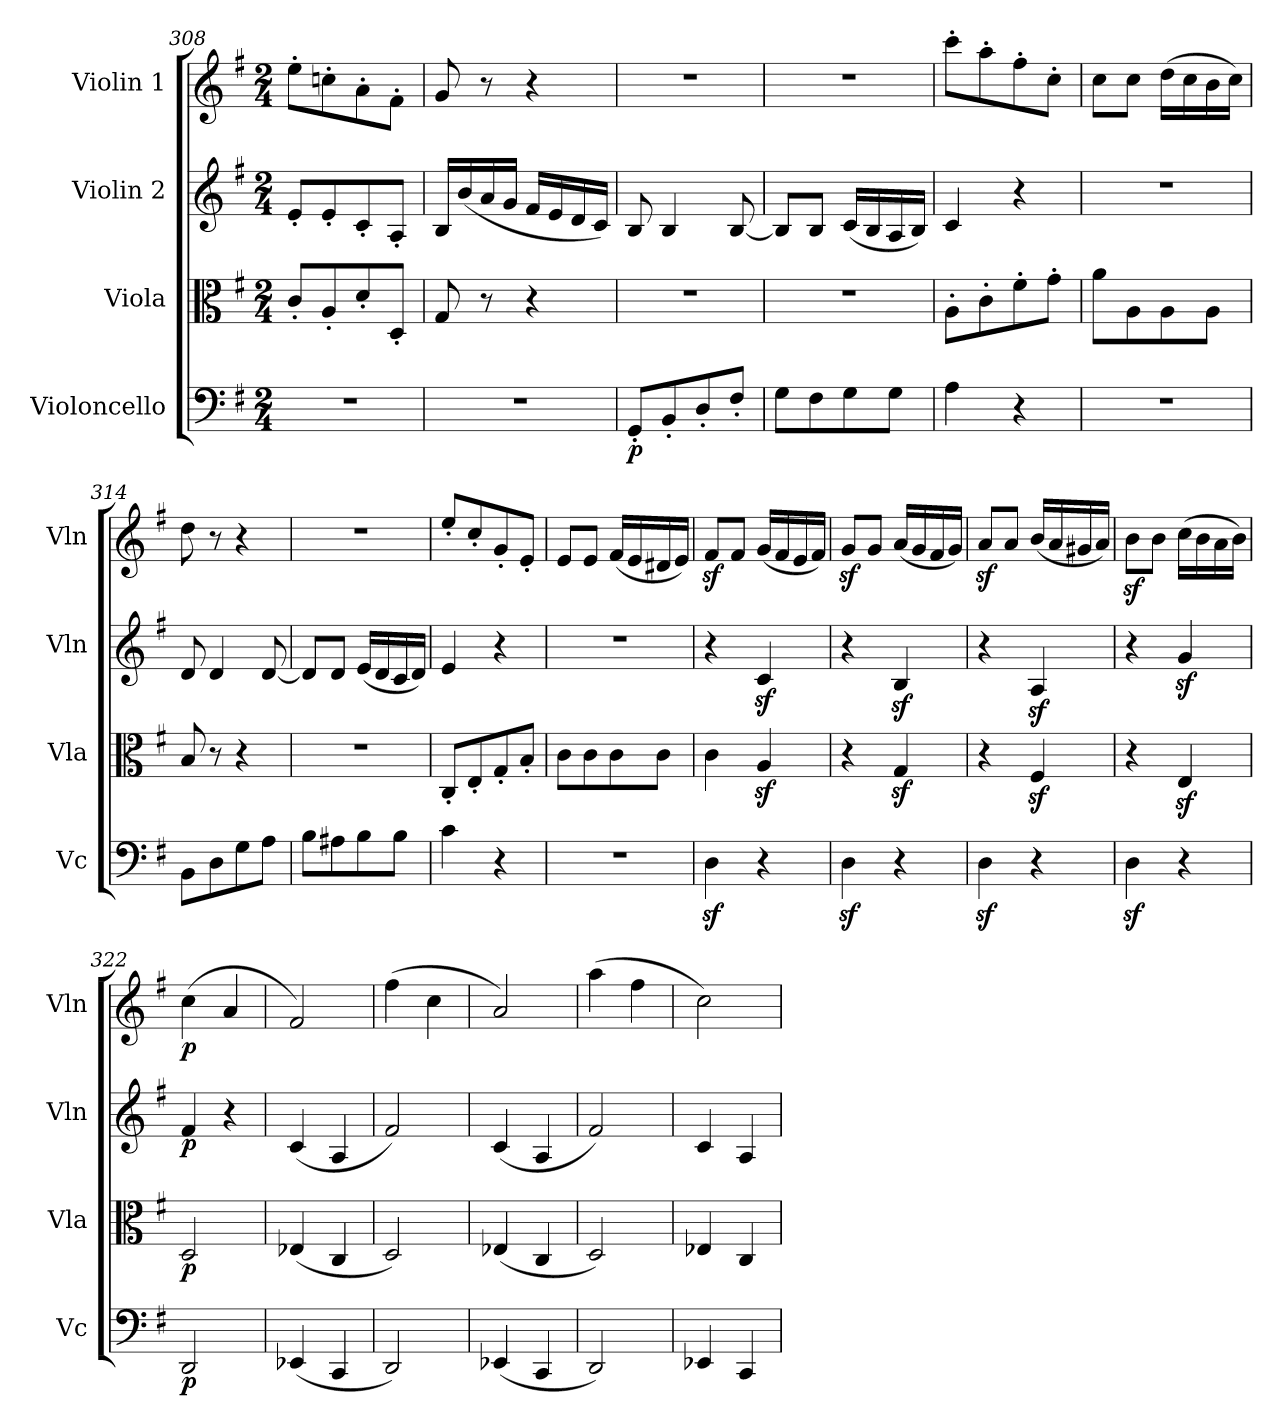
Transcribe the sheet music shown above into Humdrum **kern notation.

**kern	**dynam	**kern	**dynam	**kern	**dynam	**kern	**dynam
*part4	*part4	*part3	*part3	*part2	*part2	*part1	*part1
*staff4	*staff4	*staff3	*staff3	*staff2	*staff2	*staff1	*staff1
*I"Violoncello	*	*I"Viola	*	*I"Violin 2	*	*I"Violin 1	*
*I'Vc	*	*I'Vla	*	*I'Vln	*	*I'Vln	*
*clefF4	*	*clefC3	*	*clefG2	*	*clefG2	*
*k[f#]	*	*k[f#]	*	*k[f#]	*	*k[f#]	*
*M2/4	*	*M2/4	*	*M2/4	*	*M2/4	*
=308	=308	=308	=308	=308	=308	=308	=308
2r	.	8c'/L	.	8e'/L	.	8ee'\L	.
.	.	8A'/	.	8e'/	.	8ccn'\	.
.	.	8d'/	.	8c'/	.	8a'\	.
.	.	8D'/J	.	8A'/J	.	8f#'\J	.
=309	=309	=309	=309	=309	=309	=309	=309
2r	.	8G/	.	16B/LL	.	8g/	.
.	.	.	.	(16b/	.	.	.
.	.	8r	.	16a/	.	8r	.
.	.	.	.	16g/JJ	.	.	.
.	.	4r	.	16f#/LL	.	4r	.
.	.	.	.	16e/	.	.	.
.	.	.	.	16d/	.	.	.
.	.	.	.	16c/JJ)	.	.	.
!!LO:LB:g=z
=310	=310	=310	=310	=310	=310	=310	=310
!	!LO:DY:b	!	!	!	!	!	!
8GG'/L	p	2r	.	8B/	.	2r	.
8BB'/	.	.	.	4B/	.	.	.
8D'/	.	.	.	.	.	.	.
8F#'/J	.	.	.	[8B/	.	.	.
=311	=311	=311	=311	=311	=311	=311	=311
8G\L	.	2r	.	8B/L]	.	2r	.
8F#\	.	.	.	8B/J	.	.	.
8G\	.	.	.	(16c/LL	.	.	.
.	.	.	.	16B/	.	.	.
8G\J	.	.	.	16A/	.	.	.
.	.	.	.	16B/JJ)	.	.	.
=312	=312	=312	=312	=312	=312	=312	=312
4A\	.	8A'\L	.	4c/	.	8ccc'\L	.
.	.	8c'\	.	.	.	8aa'\	.
4r	.	8f#'\	.	4r	.	8ff#'\	.
.	.	8g'\J	.	.	.	8cc'\J	.
=313	=313	=313	=313	=313	=313	=313	=313
2r	.	8a\L	.	2r	.	8cc\L	.
.	.	8A\	.	.	.	8cc\J	.
.	.	8A\	.	.	.	(16dd\LL	.
.	.	.	.	.	.	16cc\	.
.	.	8A\J	.	.	.	16b\	.
.	.	.	.	.	.	16cc\JJ)	.
!!LO:LB:g=z
=314	=314	=314	=314	=314	=314	=314	=314
8BB\L	.	8B/	.	8d/	.	8dd\	.
8D\	.	8r	.	4d/	.	8r	.
8G\	.	4r	.	.	.	4r	.
8A\J	.	.	.	[8d/	.	.	.
=315	=315	=315	=315	=315	=315	=315	=315
8B\L	.	2r	.	8d/L]	.	2r	.
8A#X\	.	.	.	8d/J	.	.	.
8B\	.	.	.	(16e/LL	.	.	.
.	.	.	.	16d/	.	.	.
8B\J	.	.	.	16c/	.	.	.
.	.	.	.	16d/JJ)	.	.	.
=316	=316	=316	=316	=316	=316	=316	=316
4c\	.	8C'/L	.	4e/	.	8ee'/L	.
.	.	8E'/	.	.	.	8cc'/	.
4r	.	8G'/	.	4r	.	8g'/	.
.	.	8B'/J	.	.	.	8e'/J	.
=317	=317	=317	=317	=317	=317	=317	=317
2r	.	8c\L	.	2r	.	8e/L	.
.	.	8c\	.	.	.	8e/J	.
.	.	8c\	.	.	.	(16f#/LL	.
.	.	.	.	.	.	16e/	.
.	.	8c\J	.	.	.	16d#X/	.
.	.	.	.	.	.	16e/JJ)	.
=318	=318	=318	=318	=318	=318	=318	=318
4Dz<\	.	4c\	.	4r	.	8f#z</L	.
.	.	.	.	.	.	8f#/J	.
4r	.	4Az</	.	4cz</	.	(16g/LL	.
.	.	.	.	.	.	16f#/	.
.	.	.	.	.	.	16e/	.
.	.	.	.	.	.	16f#/JJ)	.
=319	=319	=319	=319	=319	=319	=319	=319
4Dz<\	.	4r	.	4r	.	8gz</L	.
.	.	.	.	.	.	8g/J	.
4r	.	4Gz</	.	4Bz</	.	(16a/LL	.
.	.	.	.	.	.	16g/	.
.	.	.	.	.	.	16f#/	.
.	.	.	.	.	.	16g/JJ)	.
=320	=320	=320	=320	=320	=320	=320	=320
4Dz<\	.	4r	.	4r	.	8az</L	.
.	.	.	.	.	.	8a/J	.
4r	.	4F#z</	.	4Az</	.	(16b/LL	.
.	.	.	.	.	.	16a/	.
.	.	.	.	.	.	16g#X/	.
.	.	.	.	.	.	16a/JJ)	.
!!LO:LB:g=z
=321	=321	=321	=321	=321	=321	=321	=321
4Dz<\	.	4r	.	4r	.	8bz<\L	.
.	.	.	.	.	.	8b\J	.
4r	.	4Ez</	.	4gz</	.	(16cc\LL	.
.	.	.	.	.	.	16b\	.
.	.	.	.	.	.	16a\	.
.	.	.	.	.	.	16b\JJ)	.
=322	=322	=322	=322	=322	=322	=322	=322
!	!LO:DY:b	!	!LO:DY:b	!	!LO:DY:b	!	!LO:DY:b
2DD/	p	2D/	p	4f#/	p	(4cc\	p
.	.	.	.	4r	.	4a/	.
=323	=323	=323	=323	=323	=323	=323	=323
(4EE-X/	.	(4E-X/	.	(4c/	.	2f#/)	.
4CC/	.	4C/	.	4A/	.	.	.
=324	=324	=324	=324	=324	=324	=324	=324
2DD/)	.	2D/)	.	2f#/)	.	(4ff#\	.
.	.	.	.	.	.	4cc\	.
=325	=325	=325	=325	=325	=325	=325	=325
(4EE-X/	.	(4E-X/	.	(4c/	.	2a/)	.
4CC/	.	4C/	.	4A/	.	.	.
=326	=326	=326	=326	=326	=326	=326	=326
2DD/)	.	2D/)	.	2f#/)	.	(4aa\	.
.	.	.	.	.	.	4ff#\	.
!!LO:PB:g=z
=327	=327	=327	=327	=327	=327	=327	=327
4EE-X/	.	4E-X/	.	4c/	.	2cc\)	.
4CC/	.	4C/	.	4A/	.	.	.
=	=	=	=	=	=	=	=
*-	*-	*-	*-	*-	*-	*-	*-
